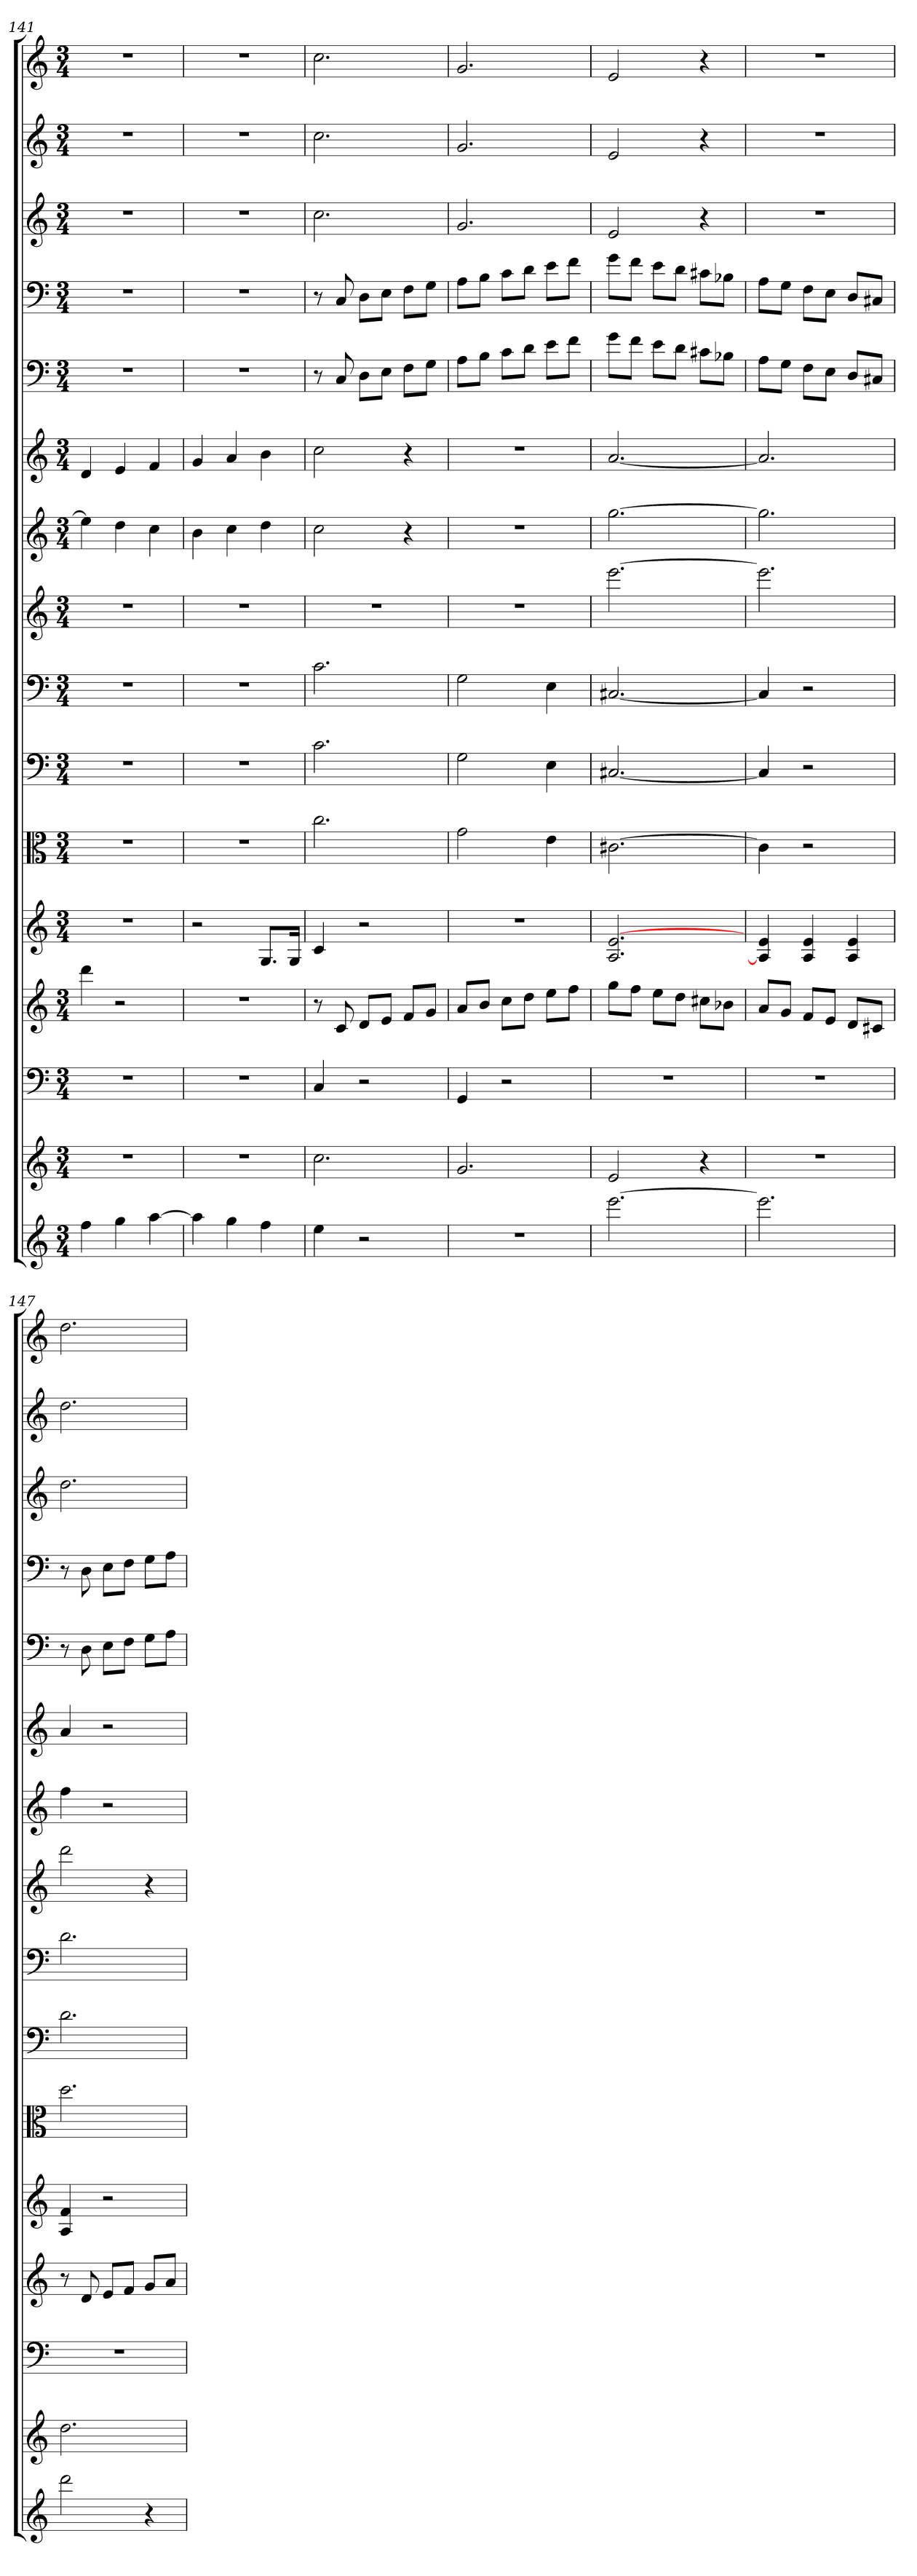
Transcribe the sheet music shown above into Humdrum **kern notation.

**kern	**kern	**kern	**kern	**kern	**kern	**kern	**kern	**kern	**kern	**kern	**kern	**kern	**kern	**kern	**kern
*part16	*part15	*part14	*part13	*part12	*part11	*part10	*part9	*part8	*part7	*part6	*part5	*part4	*part3	*part2	*part1
*staff16	*staff15	*staff14	*staff13	*staff12	*staff11	*staff10	*staff9	*staff8	*staff7	*staff6	*staff5	*staff4	*staff3	*staff2	*staff1
*	*	*clefF4	*	*	*clefC3	*clefF4	*clefF4	*	*	*	*clefF4	*clefF4	*	*	*
*k[]	*k[]	*k[]	*k[]	*k[]	*k[]	*k[]	*k[]	*k[]	*k[]	*k[]	*k[]	*k[]	*k[]	*k[]	*k[]
*C:	*C:	*C:	*C:	*C:	*C:	*C:	*C:	*C:	*C:	*C:	*C:	*C:	*C:	*C:	*C:
*M3/4	*M3/4	*M3/4	*M3/4	*M3/4	*M3/4	*M3/4	*M3/4	*M3/4	*M3/4	*M3/4	*M3/4	*M3/4	*M3/4	*M3/4	*M3/4
=141	=141	=141	=141	=141	=141	=141	=141	=141	=141	=141	=141	=141	=141	=141	=141
4ff	2.r	2.r	4ddd	2.r	2.r	2.r	2.r	2.r	4ee]	4d	2.r	2.r	2.r	2.r	2.r
4gg	.	.	2r	.	.	.	.	.	4dd	4e	.	.	.	.	.
[4aa	.	.	.	.	.	.	.	.	4cc	4f	.	.	.	.	.
=142	=142	=142	=142	=142	=142	=142	=142	=142	=142	=142	=142	=142	=142	=142	=142
4aa]	2.r	2.r	2.r	2r	2.r	2.r	2.r	2.r	4b	4g	2.r	2.r	2.r	2.r	2.r
4gg	.	.	.	.	.	.	.	.	4cc	4a	.	.	.	.	.
4ff	.	.	.	8.GL	.	.	.	.	4dd	4b	.	.	.	.	.
.	.	.	.	16GJk	.	.	.	.	.	.	.	.	.	.	.
=143	=143	=143	=143	=143	=143	=143	=143	=143	=143	=143	=143	=143	=143	=143	=143
4ee	2.cc	4C	8r	4c	2.cc	2.c	2.c	2.r	2cc	2cc	8r	8r	2.cc	2.cc	2.cc
.	.	.	8c	.	.	.	.	.	.	.	8C	8C	.	.	.
2r	.	2r	8dL	2r	.	.	.	.	.	.	8D\L	8D\L	.	.	.
.	.	.	8eJ	.	.	.	.	.	.	.	8E\J	8E\J	.	.	.
.	.	.	8fL	.	.	.	.	.	4r	4r	8F\L	8F\L	.	.	.
.	.	.	8gJ	.	.	.	.	.	.	.	8G\J	8G\J	.	.	.
=144	=144	=144	=144	=144	=144	=144	=144	=144	=144	=144	=144	=144	=144	=144	=144
2.r	2.g	4GG	8aL	2.r	2g	2G	2G	2.r	2.r	2.r	8A\L	8A\L	2.g	2.g	2.g
.	.	.	8bJ	.	.	.	.	.	.	.	8B\J	8B\J	.	.	.
.	.	2r	8ccL	.	.	.	.	.	.	.	8c\L	8c\L	.	.	.
.	.	.	8ddJ	.	.	.	.	.	.	.	8d\J	8d\J	.	.	.
.	.	.	8eeL	.	4e	4E	4E	.	.	.	8e\L	8e\L	.	.	.
.	.	.	8ffJ	.	.	.	.	.	.	.	8f\J	8f\J	.	.	.
=145	=145	=145	=145	=145	=145	=145	=145	=145	=145	=145	=145	=145	=145	=145	=145
[2.eee	2e	2.r	8ggL	2.A [2.e	[2.c#X	[2.C#X	[2.C#X	[2.eee	[2.gg	[2.a	8g\L	8g\L	2e	2e	2e
.	.	.	8ffJ	.	.	.	.	.	.	.	8f\J	8f\J	.	.	.
.	.	.	8eeL	.	.	.	.	.	.	.	8e\L	8e\L	.	.	.
.	.	.	8ddJ	.	.	.	.	.	.	.	8d\J	8d\J	.	.	.
.	4r	.	8cc#XL	.	.	.	.	.	.	.	8c#X\L	8c#X\L	4r	4r	4r
.	.	.	8b-XJ	.	.	.	.	.	.	.	8B-X\J	8B-X\J	.	.	.
=146	=146	=146	=146	=146	=146	=146	=146	=146	=146	=146	=146	=146	=146	=146	=146
2.eee]	2.r	2.r	8aL	4A] 4e	4c#]	4C#]	4C#]	2.eee]	2.gg]	2.a]	8A\L	8A\L	2.r	2.r	2.r
.	.	.	8gJ	.	.	.	.	.	.	.	8G\J	8G\J	.	.	.
.	.	.	8fL	4A 4e	2r	2r	2r	.	.	.	8F\L	8F\L	.	.	.
.	.	.	8eJ	.	.	.	.	.	.	.	8E\J	8E\J	.	.	.
.	.	.	8dL	4A 4e	.	.	.	.	.	.	8D/L	8D/L	.	.	.
.	.	.	8c#XJ	.	.	.	.	.	.	.	8C#X/J	8C#X/J	.	.	.
=147	=147	=147	=147	=147	=147	=147	=147	=147	=147	=147	=147	=147	=147	=147	=147
2ddd	2.dd	2.r	8r	4A 4f	2.dd	2.d	2.d	2ddd	4ff	4a	8r	8r	2.dd	2.dd	2.dd
.	.	.	8d	.	.	.	.	.	.	.	8D	8D	.	.	.
.	.	.	8eL	2r	.	.	.	.	2r	2r	8E\L	8E\L	.	.	.
.	.	.	8fJ	.	.	.	.	.	.	.	8F\J	8F\J	.	.	.
4r	.	.	8gL	.	.	.	.	4r	.	.	8G\L	8G\L	.	.	.
.	.	.	8aJ	.	.	.	.	.	.	.	8A\J	8A\J	.	.	.
=	=	=	=	=	=	=	=	=	=	=	=	=	=	=	=
*-	*-	*-	*-	*-	*-	*-	*-	*-	*-	*-	*-	*-	*-	*-	*-
